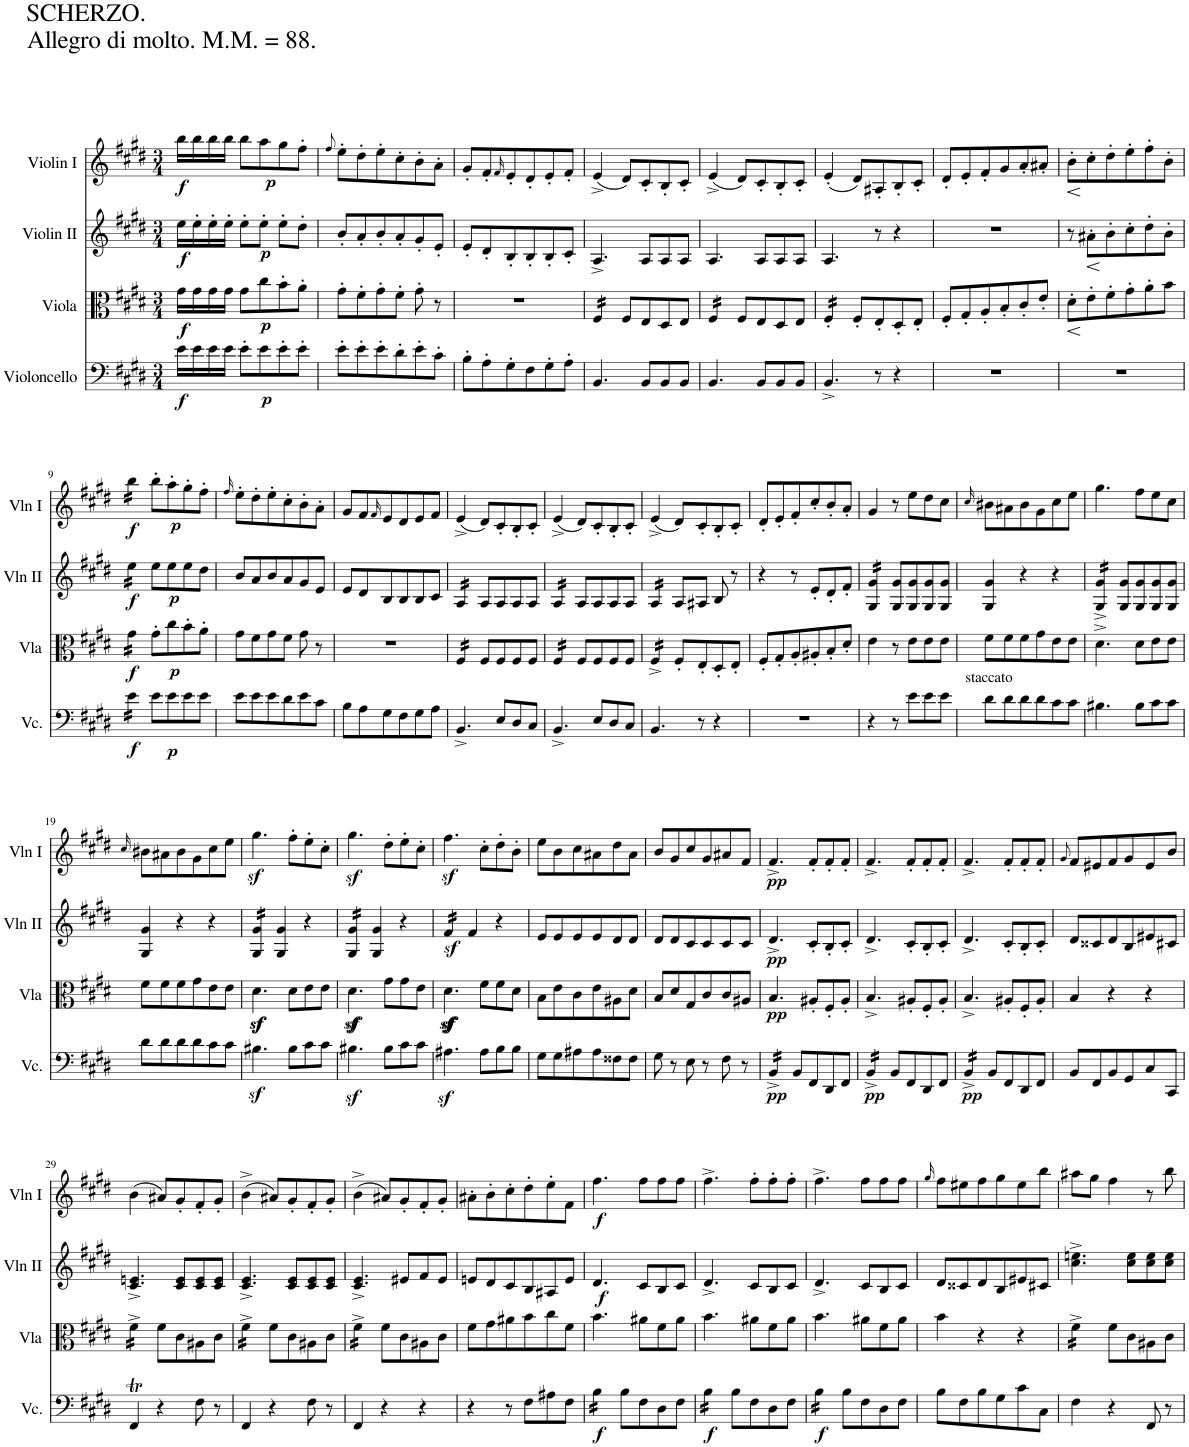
**kern	**dynam	**kern	**text	**dynam	**kern	**dynam	**kern	**dynam
*part4	*part4	*part3	*part3	*part3	*part2	*part2	*part1	*part1
*staff4	*staff4	*staff3	*staff3	*staff3	*staff2	*staff2	*staff1	*staff1
*I"Violoncello	*	*I"Viola	*	*	*I"Violin II	*	*I"Violin I	*
*I'Vc.	*	*I'Vla	*	*	*I'Vln II	*	*I'Vln I	*
*clefF4	*	*clefC3	*	*	*clefG2	*	*clefG2	*
*k[f#c#g#d#]	*	*k[f#c#g#d#]	*	*	*k[f#c#g#d#]	*	*k[f#c#g#d#]	*
*M3/4	*	*M3/4	*	*	*M3/4	*	*M3/4	*
=1	=1	=1	=1	=1	=1	=1	=1	=1
!	!LO:DY:b	!	!	!LO:DY:b	!	!LO:DY:b	!	!LO:DY:b
*	*	*	*	*	*^	*	*	*
16e\LL	f	16g#\LL	.	f	16ee\LL	4..ryy	f	16bb\LL	f
16e\	.	16g#\	.	.	16ee'\	.	.	16bb\	.
16e\	.	16g#\	.	.	16ee'\	.	.	16bb\	.
16e\JJ	.	16g#\JJ	.	.	16ee'\JJ	.	.	16bb\JJ	.
8e'\L	.	8g#\L	.	.	8ee'\L	.	.	8bb\L	.
!	!LO:DY:b	!	!	!LO:DY:b	!	!	!	!	!LO:DY:b
8e\	p	8cc#\	.	p	8ee'\J	.	.	8aa\	p
!	!	!	!	!	!	!	!LO:DY:b	!	!
.	.	.	.	.	.	4ryy	p	.	.
8e'\	.	8b'\	.	.	8ee'\L	.	.	8gg#\	.
8e'\J	.	8a'\J	.	.	8dd#'\J	.	.	8ff#'\J	.
.	.	.	.	.	.	16ryy	.	.	.
*	*	*	*	*	*v	*v	*	*	*
=2	=2	=2	=2	=2	=2	=2	=2	=2
.	.	.	.	.	.	.	8qff#/	.
8e'\L	.	8g#'\L	.	.	8b'/L	.	8ee'\L	.
8e'\	.	8f#'\	.	.	8a'/	.	8dd#'\	.
8e'\	.	8g#'\	.	.	8b'/	.	8ee'\	.
8d#'\	.	8f#'\J	.	.	8a'/	.	8cc#'\	.
8e'\	.	8g#'\	.	.	8g#'/	.	8b'\	.
8c#'\J	.	8r	.	.	8e'/J	.	8a'\J	.
=3	=3	=3	=3	=3	=3	=3	=3	=3
8B'\L	.	2.r	.	.	8e'/L	.	8g#'/L	.
8A'\	.	.	.	.	8d#'/	.	8f#'/	.
.	.	.	.	.	.	.	16qf#/	.
8G#'\	.	.	.	.	8B'/	.	8e'/	.
8F#\	.	.	.	.	8B'/	.	8d#'/	.
8G#'\	.	.	.	.	8B'/	.	8e'/	.
8A'\J	.	.	.	.	8c#'/J	.	8f#'/J	.
=4	=4	=4	=4	=4	=4	=4	=4	=4
*	*	*tremolo	*	*	*	*	*	*
4.BB/	.	16F#/LL	.	.	4.A^/	.	(4e^/	.
.	.	16F#/	.	.	.	.	.	.
.	.	16F#/	.	.	.	.	.	.
.	.	16F#/JJ	.	.	.	.	.	.
*	*	*Xtremolo	*	*	*	*	*	*
.	.	8F#/L	.	.	.	.	8d#/L)	.
8BB/L	.	8E/	.	.	8A/L	.	8c#'/	.
8BB/	.	8D#/	.	.	8A/	.	8B'/	.
8BB/J	.	8E/J	.	.	8A/J	.	8c#'/J	.
=5	=5	=5	=5	=5	=5	=5	=5	=5
*	*	*tremolo	*	*	*	*	*	*
4.BB/	.	16F#/LL	.	.	4.A/	.	(4e^/	.
.	.	16F#/	.	.	.	.	.	.
.	.	16F#/	.	.	.	.	.	.
.	.	16F#/JJ	.	.	.	.	.	.
*	*	*Xtremolo	*	*	*	*	*	*
.	.	8F#/L	.	.	.	.	8d#/L)	.
8BB/L	.	8E/	.	.	8A/L	.	8c#'/	.
8BB/	.	8D#/	.	.	8A/	.	8B'/	.
8BB/J	.	8E/J	.	.	8A/J	.	8c#'/J	.
=6	=6	=6	=6	=6	=6	=6	=6	=6
*	*	*tremolo	*	*	*	*	*	*
4.BB^/	.	16F#'/LL	.	.	4.A/	.	(4e'/	.
.	.	16F#'/	.	.	.	.	.	.
.	.	16F#'/	.	.	.	.	.	.
.	.	16F#'/JJ	.	.	.	.	.	.
*	*	*Xtremolo	*	*	*	*	*	*
.	.	8F#'/L	.	.	.	.	8d#/L)	.
8r	.	8E'/	.	.	8r	.	8A#X'/	.
4r	.	8D#'/	.	.	4r	.	8B'/	.
.	.	8E'/J	.	.	.	.	8c#'/J	.
=7	=7	=7	=7	=7	=7	=7	=7	=7
2.r	.	8F#'/L	.	.	2.r	.	8d#'/L	.
.	.	8G#'/	.	.	.	.	8e'/	.
.	.	8A'/	.	.	.	.	8f#'/	.
.	.	8B'/	.	.	.	.	8g#/	.
.	.	8c#'/	.	.	.	.	8a'/	.
.	.	8e'/J	.	.	.	.	8a#X'/J	.
=8	=8	=8	=8	=8	=8	=8	=8	=8
!	!	!	!	!LO:HP:b	!	!	!	!LO:HP:b
2.r	.	8d#'\L	.	<	8r	.	8b'\L	<
!	!	!	!	!	!	!LO:HP:b	!	!
.	.	8e'\	.	[	8a#X'\L	<	8cc#'\	[
.	.	8f#'\	.	.	8b'\	[	8dd#'\	.
.	.	8g#'\	.	.	8cc#'\	.	8ee'\	.
.	.	8a'\	.	.	8dd#'\	.	8ff#'\	.
.	.	8b\J	.	.	8b'\J	.	8b'\J	.
!!LO:LB:g=z
=9	=9	=9	=9	=9	=9	=9	=9	=9
!	!LO:DY:b	!	!	!LO:DY:b	!	!LO:DY:b	!	!LO:DY:b
*tremolo	*	*	*	*	*	*	*	*
*	*	*tremolo	*	*	*	*	*	*
*	*	*	*	*	*tremolo	*	*	*
*	*	*	*	*	*	*	*tremolo	*
16e\LL	f	16g#\LL	.	f	16ee\LL	f	16bb\LL	f
16e\	.	16g#\	.	.	16ee\	.	16bb\	.
16e\	.	16g#\	.	.	16ee\	.	16bb\	.
16e\JJ	.	16g#\JJ	.	.	16ee\JJ	.	16bb\JJ	.
*	*	*	*	*	*	*	*Xtremolo	*
*	*	*	*	*	*Xtremolo	*	*	*
*	*	*Xtremolo	*	*	*	*	*	*
*Xtremolo	*	*	*	*	*	*	*	*
8e\L	.	8g#'\L	.	.	8ee\L	.	8bb'\L	.
!	!LO:DY:b	!	!	!LO:DY:b	!	!LO:DY:b	!	!LO:DY:b
8e\	p	8cc#\	.	p	8ee\	p	8aa'\	p
8e\	.	8b'\	.	.	8ee\	.	8gg#'\	.
8e\J	.	8a'\J	.	.	8dd#\J	.	8ff#'\J	.
=10	=10	=10	=10	=10	=10	=10	=10	=10
.	.	.	.	.	.	.	16qff#/	.
8e\L	.	8g#\L	.	.	8b/L	.	8ee'\L	.
8e\	.	8f#\	.	.	8a/	.	8dd#'\	.
8e\	.	8g#\	.	.	8b/	.	8ee'\	.
8d#\	.	8f#\J	.	.	8a/	.	8cc#'\	.
8e\	.	8g#\	.	.	8g#/	.	8b'\	.
8c#\J	.	8r	.	.	8e/J	.	8a'\J	.
=11	=11	=11	=11	=11	=11	=11	=11	=11
8B\L	.	2.r	.	.	8e/L	.	8g#/L	.
8A\	.	.	.	.	8d#/	.	8f#/	.
.	.	.	.	.	.	.	16qf#/	.
8G#\	.	.	.	.	8B/	.	8e/	.
8F#\	.	.	.	.	8B/	.	8d#/	.
8G#\	.	.	.	.	8B/	.	8e/	.
8A\J	.	.	.	.	8c#/J	.	8f#/J	.
=12	=12	=12	=12	=12	=12	=12	=12	=12
*	*	*tremolo	*	*	*	*	*	*
*	*	*	*	*	*tremolo	*	*	*
4.BB^/	.	16F#/LL	.	.	16A/LL	.	(4e^/	.
.	.	16F#/	.	.	16A/	.	.	.
.	.	16F#/	.	.	16A/	.	.	.
.	.	16F#/JJ	.	.	16A/JJ	.	.	.
*	*	*	*	*	*Xtremolo	*	*	*
*	*	*Xtremolo	*	*	*	*	*	*
.	.	8F#/L	.	.	8A/L	.	8d#/L)	.
8E/L	.	8F#/	.	.	8A/	.	8c#'/	.
8D#/	.	8F#/	.	.	8A/	.	8B'/	.
8C#/J	.	8F#/J	.	.	8A/J	.	8c#'/J	.
=13	=13	=13	=13	=13	=13	=13	=13	=13
*	*	*tremolo	*	*	*	*	*	*
*	*	*	*	*	*tremolo	*	*	*
4.BB^/	.	16F#/LL	.	.	16A/LL	.	(4e^/	.
.	.	16F#/	.	.	16A/	.	.	.
.	.	16F#/	.	.	16A/	.	.	.
.	.	16F#/JJ	.	.	16A/JJ	.	.	.
*	*	*	*	*	*Xtremolo	*	*	*
*	*	*Xtremolo	*	*	*	*	*	*
.	.	8F#/L	.	.	8A/L	.	8d#/L)	.
8E/L	.	8F#/	.	.	8A/	.	8c#'/	.
8D#/	.	8F#/	.	.	8A/	.	8B'/	.
8C#/J	.	8F#/J	.	.	8A/J	.	8c#'/J	.
=14	=14	=14	=14	=14	=14	=14	=14	=14
*	*	*tremolo	*	*	*	*	*	*
*	*	*	*	*	*tremolo	*	*	*
4.BB/	.	16F#^/LL	.	.	16A/LL	.	(4e^/	.
.	.	16F#^/	.	.	16A/	.	.	.
.	.	16F#^/	.	.	16A/	.	.	.
.	.	16F#^/JJ	.	.	16A/JJ	.	.	.
*	*	*	*	*	*Xtremolo	*	*	*
*	*	*Xtremolo	*	*	*	*	*	*
.	.	8F#'/L	.	.	8A/L	.	8d#/L)	.
8r	.	8E'/	.	.	8A#X/J	.	8c#'/	.
4r	.	8D#'/	.	.	8B/	.	8B'/	.
.	.	8E'/J	.	.	8r	.	8c#'/J	.
=15	=15	=15	=15	=15	=15	=15	=15	=15
2.r	.	8F#'/L	.	.	4r	.	8d#'/L	.
.	.	8G#'/	.	.	.	.	8e'/	.
.	.	8A'/	.	.	8r	.	8f#'/	.
.	.	8A#X'/	.	.	8e'/L	.	8cc#'/	.
.	.	8B'/	.	.	8d#'/	.	8b'/	.
.	.	8d#'/J	.	.	8f#'/J	.	8a'/J	.
=16	=16	=16	=16	=16	=16	=16	=16	=16
*	*	*	*	*	*tremolo	*	*	*
4r	.	4e\	.	.	16G#/ 16g#/LL	.	4g#/	.
.	.	.	.	.	16G#/ 16g#/	.	.	.
.	.	.	.	.	16G#/ 16g#/	.	.	.
.	.	.	.	.	16G#/ 16g#/JJ	.	.	.
*	*	*	*	*	*Xtremolo	*	*	*
8r	.	8r	.	.	8G#/ 8g#/L	.	8r	.
8e\L	.	8e\L	.	.	8G#/ 8g#/	.	8ee\L	.
8e\	.	8e\	.	.	8G#/ 8g#/	.	8dd#\	.
8e\J	.	8e\J	.	.	8G#/ 8g#/J	.	8cc#\J	.
=17	=17	=17	=17	=17	=17	=17	=17	=17
.	.	.	.	.	.	.	16qcc#/	.
!	!	!	!LO:LY:b	!	!	!	!	!
8d#\L	.	8f#\L	staccato	.	4G#/ 4g#/	.	8b#X\L	.
8d#\	.	8f#\	.	.	.	.	8a#X\	.
8d#\	.	8f#\	.	.	4r	.	8b#\	.
8d#\	.	8g#\	.	.	.	.	8g#\	.
8c#\	.	8e\	.	.	4r	.	8cc#\	.
8c#\J	.	8e\J	.	.	.	.	8ee\J	.
=18	=18	=18	=18	=18	=18	=18	=18	=18
*	*	*	*	*	*tremolo	*	*	*
4.B#X\	.	4.d#^\	.	.	16G#/^ 16g#/^LL	.	4.gg#\	.
.	.	.	.	.	16G#/^ 16g#/^	.	.	.
.	.	.	.	.	16G#/^ 16g#/^	.	.	.
.	.	.	.	.	16G#/^ 16g#/^JJ	.	.	.
*	*	*	*	*	*Xtremolo	*	*	*
.	.	.	.	.	8G#/ 8g#/L	.	.	.
8B#\L	.	8d#\L	.	.	8G#/ 8g#/	.	8ff#\L	.
8c#\	.	8e\	.	.	8G#/ 8g#/	.	8ee\	.
8c#\J	.	8e\J	.	.	8G#/ 8g#/J	.	8cc#\J	.
!!LO:LB:g=z
=19	=19	=19	=19	=19	=19	=19	=19	=19
.	.	.	.	.	.	.	16qcc#/	.
8d#\L	.	8f#\L	.	.	4G#/ 4g#/	.	8b#X\L	.
8d#\	.	8f#\	.	.	.	.	8a#X\	.
8d#\	.	8f#\	.	.	4r	.	8b#\	.
8d#\	.	8g#\	.	.	.	.	8g#\	.
8c#\	.	8e\	.	.	4r	.	8cc#\	.
8c#\J	.	8e\J	.	.	.	.	8ee\J	.
=20	=20	=20	=20	=20	=20	=20	=20	=20
*	*	*	*	*	*tremolo	*	*	*
4.B#Xz<\	.	4.d#z<\	.	.	16G#/ 16g#/LL	.	4.gg#z<\	.
.	.	.	.	.	16G#/ 16g#/	.	.	.
.	.	.	.	.	16G#/ 16g#/	.	.	.
.	.	.	.	.	16G#/ 16g#/JJ	.	.	.
*	*	*	*	*	*Xtremolo	*	*	*
.	.	.	.	.	4G#/ 4g#/	.	.	.
8B#\L	.	8d#\L	.	.	.	.	8ff#'\L	.
8c#\	.	8e\	.	.	4r	.	8ee'\	.
8c#\J	.	8e\J	.	.	.	.	8cc#'\J	.
=21	=21	=21	=21	=21	=21	=21	=21	=21
*	*	*	*	*	*tremolo	*	*	*
4.B#Xz<\	.	4.d#z<\	.	.	16G#/ 16g#/LL	.	4.gg#z<\	.
.	.	.	.	.	16G#/ 16g#/	.	.	.
.	.	.	.	.	16G#/ 16g#/	.	.	.
.	.	.	.	.	16G#/ 16g#/JJ	.	.	.
*	*	*	*	*	*Xtremolo	*	*	*
.	.	.	.	.	4G#/ 4g#/	.	.	.
8B#\L	.	8g#\L	.	.	.	.	8dd#'\L	.
8c#\	.	8g#\	.	.	4r	.	8ee'\	.
8c#\J	.	8e\J	.	.	.	.	8cc#'\J	.
=22	=22	=22	=22	=22	=22	=22	=22	=22
*	*	*	*	*	*tremolo	*	*	*
4.A#Xz<\	.	4.d#z<\	.	.	16f#z</LL	.	4.ff#z<\	.
.	.	.	.	.	16f#z</	.	.	.
.	.	.	.	.	16f#z</	.	.	.
.	.	.	.	.	16f#z</JJ	.	.	.
*	*	*	*	*	*Xtremolo	*	*	*
.	.	.	.	.	4f#/	.	.	.
8A#\L	.	8f#\L	.	.	.	.	8cc#'\L	.
8B\	.	8f#\	.	.	4r	.	8dd#'\	.
8B\J	.	8d#\J	.	.	.	.	8b'\J	.
=23	=23	=23	=23	=23	=23	=23	=23	=23
8G#\L	.	8B\L	.	.	8e/L	.	8ee\L	.
8G#\	.	8e\	.	.	8e/	.	8b\	.
8A#X\	.	8c#\	.	.	8e/	.	8cc#\	.
8A#\	.	8e\	.	.	8e/	.	8a#X\	.
8F##X\	.	8A#X\	.	.	8d#/	.	8dd#\	.
8F##\J	.	8d#\J	.	.	8d#/J	.	8a#\J	.
=24	=24	=24	=24	=24	=24	=24	=24	=24
8G#\	.	8B/L	.	.	8d#/L	.	8b/L	.
8r	.	8d#/	.	.	8d#/	.	8g#/	.
8E\	.	8G#/	.	.	8c#/	.	8cc#/	.
8r	.	8c#/	.	.	8c#/	.	8g#/	.
8F#\	.	8c#/	.	.	8c#/	.	8a#X/	.
8r	.	8A#X/J	.	.	8c#/J	.	8f#/J	.
=25	=25	=25	=25	=25	=25	=25	=25	=25
!	!LO:DY:b	!	!	!LO:DY:b	!	!LO:DY:b	!	!LO:DY:b
*tremolo	*	*	*	*	*	*	*	*
16BB^/LL	pp	4.B/	.	pp	4.d#^/	pp	4.f#^/	pp
16BB^/	.	.	.	.	.	.	.	.
16BB^/	.	.	.	.	.	.	.	.
16BB^/JJ	.	.	.	.	.	.	.	.
*Xtremolo	*	*	*	*	*	*	*	*
8BB/L	.	.	.	.	.	.	.	.
8FF#/	.	8A#X'/L	.	.	8c#'/L	.	8f#'/L	.
8DD#/	.	8F#'/	.	.	8B'/	.	8f#'/	.
8FF#/J	.	8A#'/J	.	.	8c#'/J	.	8f#'/J	.
=26	=26	=26	=26	=26	=26	=26	=26	=26
!	!LO:DY:b	!	!	!	!	!	!	!
*tremolo	*	*	*	*	*	*	*	*
16BB^/LL	pp	4.B^/	.	.	4.d#^/	.	4.f#^/	.
16BB^/	.	.	.	.	.	.	.	.
16BB^/	.	.	.	.	.	.	.	.
16BB^/JJ	.	.	.	.	.	.	.	.
*Xtremolo	*	*	*	*	*	*	*	*
8BB/L	.	.	.	.	.	.	.	.
8FF#/	.	8A#X'/L	.	.	8c#'/L	.	8f#'/L	.
8DD#/	.	8F#'/	.	.	8B'/	.	8f#'/	.
8FF#/J	.	8A#'/J	.	.	8c#'/J	.	8f#'/J	.
=27	=27	=27	=27	=27	=27	=27	=27	=27
!	!LO:DY:b	!	!	!	!	!	!	!
*tremolo	*	*	*	*	*	*	*	*
16BB^/LL	pp	4.B^/	.	.	4.d#^/	.	4.f#^/	.
16BB^/	.	.	.	.	.	.	.	.
16BB^/	.	.	.	.	.	.	.	.
16BB^/JJ	.	.	.	.	.	.	.	.
*Xtremolo	*	*	*	*	*	*	*	*
8BB/L	.	.	.	.	.	.	.	.
8FF#/	.	8A#X'/L	.	.	8c#'/L	.	8f#'/L	.
8DD#/	.	8F#'/	.	.	8B'/	.	8f#'/	.
8FF#/J	.	8A#'/J	.	.	8c#'/J	.	8f#'/J	.
=28	=28	=28	=28	=28	=28	=28	=28	=28
.	.	.	.	.	.	.	8qg#/	.
8BB/L	.	4B/	.	.	8d#/L	.	8f#/L	.
8FF#/	.	.	.	.	8c##X/	.	8e#X/	.
8BB/	.	4r	.	.	8d#/	.	8f#/	.
8GG#/	.	.	.	.	8B/	.	8g#/	.
8C#/	.	4r	.	.	8e#X/	.	8e#/	.
8CC#/J	.	.	.	.	8c#X/J	.	8b/J	.
!!LO:LB:g=z
=29	=29	=29	=29	=29	=29	=29	=29	=29
*	*	*tremolo	*	*	*	*	*	*
4FF#T/	.	16f#^\LL	.	.	4.c#/^ 4.en/^	.	(4b\	.
.	.	16f#^\	.	.	.	.	.	.
.	.	16f#^\	.	.	.	.	.	.
.	.	16f#^\JJ	.	.	.	.	.	.
*	*	*Xtremolo	*	*	*	*	*	*
4r	.	8f#\L	.	.	.	.	8a#X/L)	.
.	.	8c#\	.	.	8c#/ 8e/L	.	8g#'/	.
8F#\	.	8A#X\	.	.	8c#/ 8e/	.	8f#'/	.
8r	.	8c#\J	.	.	8c#/ 8e/J	.	8g#'/J	.
=30	=30	=30	=30	=30	=30	=30	=30	=30
*	*	*tremolo	*	*	*	*	*	*
4FF#/	.	16f#^\LL	.	.	4.c#/^ 4.e/^	.	(4b^\	.
.	.	16f#^\	.	.	.	.	.	.
.	.	16f#^\	.	.	.	.	.	.
.	.	16f#^\JJ	.	.	.	.	.	.
*	*	*Xtremolo	*	*	*	*	*	*
4r	.	8f#\L	.	.	.	.	8a#X/L)	.
.	.	8c#\	.	.	8c#/ 8e/L	.	8g#'/	.
8F#\	.	8A#X\	.	.	8c#/ 8e/	.	8f#'/	.
8r	.	8c#\J	.	.	8c#/ 8e/J	.	8g#'/J	.
=31	=31	=31	=31	=31	=31	=31	=31	=31
*	*	*tremolo	*	*	*	*	*	*
4FF#/	.	16f#^\LL	.	.	4.c#/^ 4.e/^	.	(4b^\	.
.	.	16f#^\	.	.	.	.	.	.
.	.	16f#^\	.	.	.	.	.	.
.	.	16f#^\JJ	.	.	.	.	.	.
*	*	*Xtremolo	*	*	*	*	*	*
4r	.	8f#\L	.	.	.	.	8a#X/L)	.
.	.	8c#\	.	.	8e#X/L	.	8g#'/	.
4r	.	8A#X\	.	.	8f#/	.	8f#'/	.
.	.	8c#\J	.	.	8e#/J	.	8g#'/J	.
=32	=32	=32	=32	=32	=32	=32	=32	=32
4r	.	8f#\L	.	.	8en/L	.	8a#X'\L	.
.	.	8g#\	.	.	8d#/	.	8b'\	.
8r	.	8a#X\	.	.	8c#/	.	8cc#'\	.
8F#\L	.	8b\	.	.	8B/	.	8dd#'\	.
8A#X\	.	8cc#\	.	.	8A#X/	.	8ee'\	.
8F#\J	.	8f#\J	.	.	8e/J	.	8f#\J	.
=33	=33	=33	=33	=33	=33	=33	=33	=33
!	!LO:DY:b	!	!	!	!	!LO:DY:b	!	!LO:DY:b
*tremolo	*	*	*	*	*	*	*	*
16B\LL	f	4.b\	.	.	4.d#/	f	4.ff#\	f
16B\	.	.	.	.	.	.	.	.
16B\	.	.	.	.	.	.	.	.
16B\JJ	.	.	.	.	.	.	.	.
*Xtremolo	*	*	*	*	*	*	*	*
8B\L	.	.	.	.	.	.	.	.
8F#\	.	8a#X\L	.	.	8c#/L	.	8ff#\L	.
8D#\	.	8f#\	.	.	8B/	.	8ff#\	.
8F#\J	.	8a#\J	.	.	8c#/J	.	8ff#\J	.
=34	=34	=34	=34	=34	=34	=34	=34	=34
!	!LO:DY:b	!	!	!	!	!	!	!
*tremolo	*	*	*	*	*	*	*	*
16B\LL	f	4.b\	.	.	4.d#^/	.	4.ff#^\	.
16B\	.	.	.	.	.	.	.	.
16B\	.	.	.	.	.	.	.	.
16B\JJ	.	.	.	.	.	.	.	.
*Xtremolo	*	*	*	*	*	*	*	*
8B\L	.	.	.	.	.	.	.	.
8F#\	.	8a#X\L	.	.	8c#/L	.	8ff#'\L	.
8D#\	.	8f#\	.	.	8B/	.	8ff#'\	.
8F#\J	.	8a#\J	.	.	8c#/J	.	8ff#'\J	.
=35	=35	=35	=35	=35	=35	=35	=35	=35
!	!LO:DY:b	!	!	!	!	!	!	!
*tremolo	*	*	*	*	*	*	*	*
16B\LL	f	4.b\	.	.	4.d#^/	.	4.ff#^\	.
16B\	.	.	.	.	.	.	.	.
16B\	.	.	.	.	.	.	.	.
16B\JJ	.	.	.	.	.	.	.	.
*Xtremolo	*	*	*	*	*	*	*	*
8B\L	.	.	.	.	.	.	.	.
8F#\	.	8a#X\L	.	.	8c#/L	.	8ff#\L	.
8D#\	.	8f#\	.	.	8B/	.	8ff#\	.
8F#\J	.	8a#\J	.	.	8c#/J	.	8ff#\J	.
=36	=36	=36	=36	=36	=36	=36	=36	=36
.	.	.	.	.	.	.	16qgg#/	.
8B\L	.	4b\	.	.	8d#/L	.	8ff#\L	.
8F#\	.	.	.	.	8c##X/	.	8ee#X\	.
8B\	.	4r	.	.	8d#/	.	8ff#\	.
8G#\	.	.	.	.	8B/	.	8gg#\	.
8c#\	.	4r	.	.	8e#X/	.	8ee#\	.
8C#\J	.	.	.	.	8c#X/J	.	8bb\J	.
=37	=37	=37	=37	=37	=37	=37	=37	=37
*	*	*tremolo	*	*	*	*	*	*
4F#\	.	16f#^\LL	.	.	4.cc#\^ 4.een\^	.	8aa#X\L	.
.	.	16f#^\	.	.	.	.	.	.
.	.	16f#^\	.	.	.	.	8gg#\J	.
.	.	16f#^\JJ	.	.	.	.	.	.
*	*	*Xtremolo	*	*	*	*	*	*
4r	.	8f#\L	.	.	.	.	4ff#\	.
.	.	8c#\	.	.	8cc#\ 8ee\L	.	.	.
8FF#/	.	8A#X\	.	.	8cc#\ 8ee\	.	8r	.
8r	.	8c#\J	.	.	8cc#\ 8ee\J	.	8bb\	.
=	=	=	=	=	=	=	=	=
*-	*-	*-	*-	*-	*-	*-	*-	*-
